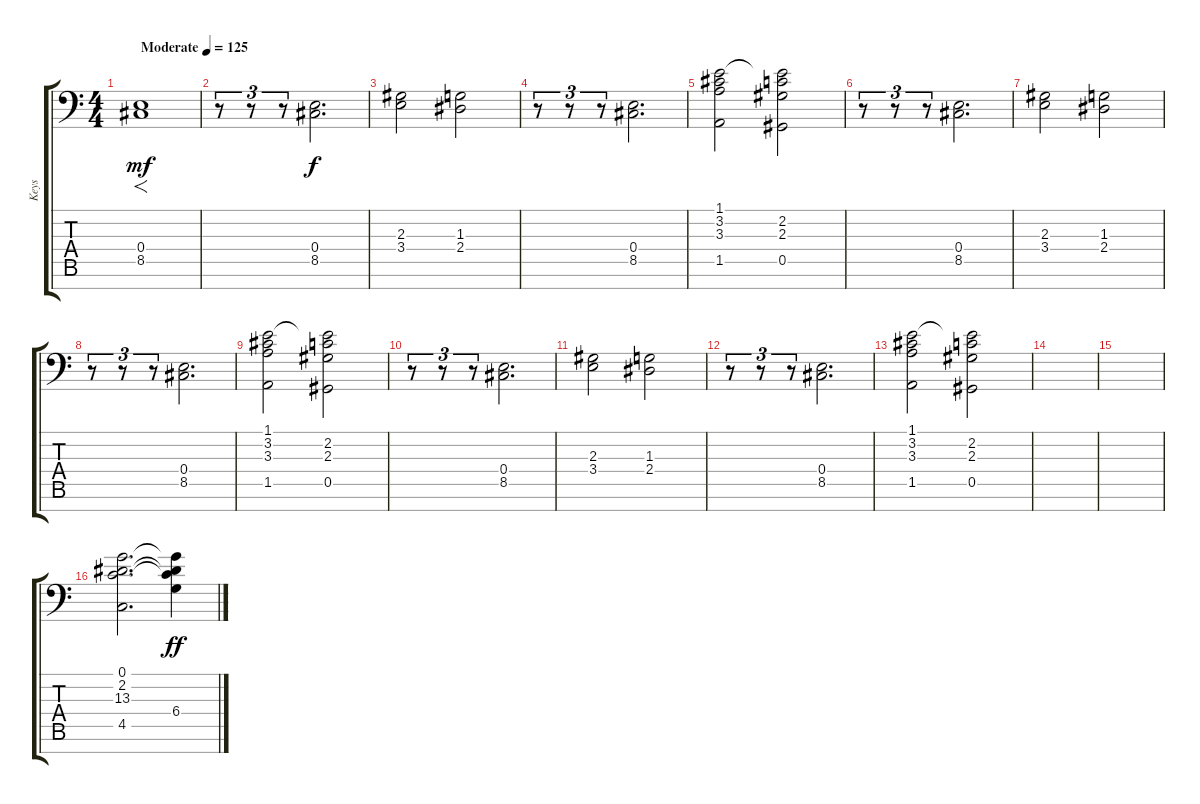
\track ("Keys" "Keys") {instrument stringensemble2}
\staff {score tabs}
\tuning (Eb4 Bb3 Gb3 Db3 Ab2 Eb2 Bb1) {hide}
\ts (4 4)
\tempo (125 "Moderate")
\clef f4
\ks c
(0.4 8.5).1{f dy mf instrument stringensemble2} |
r.8{tu (3 2)} r.8{tu (3 2)} r.8{tu (3 2)} (0.4 8.5).2{d dy f} |
(2.3 3.4).2 (1.3 2.4).2 |
r.8{tu (3 2)} r.8{tu (3 2)} r.8{tu (3 2)} (0.4 8.5).2{d} |
(1.1 3.2 3.3 1.5).2 (1.1{t} 2.2 2.3 0.5).2 |
r.8{tu (3 2)} r.8{tu (3 2)} r.8{tu (3 2)} (0.4 8.5).2{d} |
(2.3 3.4).2 (1.3 2.4).2 |
r.8{tu (3 2)} r.8{tu (3 2)} r.8{tu (3 2)} (0.4 8.5).2{d} |
(1.1 3.2 3.3 1.5).2 (1.1{t} 2.2 2.3 0.5).2 |
r.8{tu (3 2)} r.8{tu (3 2)} r.8{tu (3 2)} (0.4 8.5).2{d} |
(2.3 3.4).2 (1.3 2.4).2 |
r.8{tu (3 2)} r.8{tu (3 2)} r.8{tu (3 2)} (0.4 8.5).2{d} |
(1.1 3.2 3.3 1.5).2 (1.1{t} 2.2 2.3 0.5).2 |
|
|
(0.1 2.2 13.3 4.5).2{d} (0.1{t} 2.2{t} 13.3{t} 6.4).4{dy ff}
